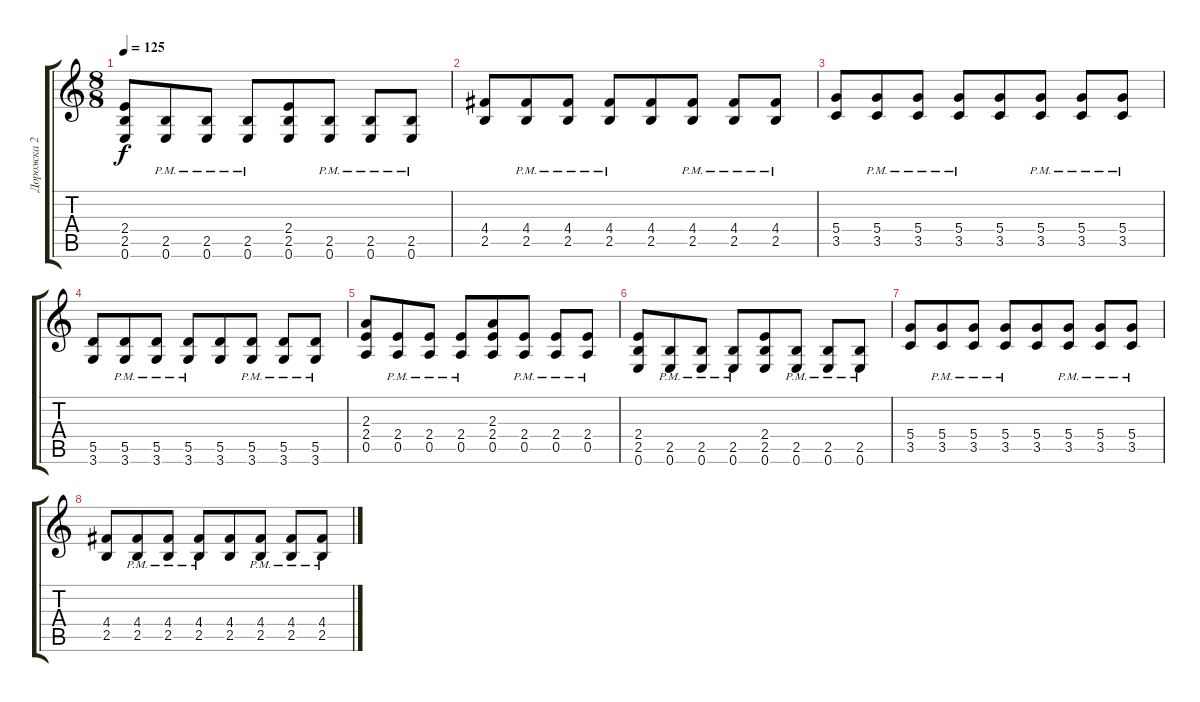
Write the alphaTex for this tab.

\track ("Дорожка 2" "Дорожка 2") {instrument acousticguitarnylon}
\staff {score tabs}
\tuning (E4 B3 G3 D3 A2 E2) {hide}
\ts (8 8)
\tempo 125
\clef g2
\ks c
(2.4 2.5 0.6).8{dy f} (2.5{pm} 0.6{pm}).8 (2.5{pm} 0.6{pm}).8 (2.5{pm} 0.6{pm}).8 (2.4 2.5 0.6).8 (2.5{pm} 0.6{pm}).8 (2.5{pm} 0.6{pm}).8 (2.5{pm} 0.6{pm}).8 |
(4.4 2.5).8 (4.4{pm} 2.5{pm}).8 (4.4{pm} 2.5{pm}).8 (4.4{pm} 2.5{pm}).8 (4.4 2.5).8 (4.4{pm} 2.5{pm}).8 (4.4{pm} 2.5{pm}).8 (4.4{pm} 2.5{pm}).8 |
(5.4 3.5).8 (5.4{pm} 3.5{pm}).8 (5.4{pm} 3.5{pm}).8 (5.4{pm} 3.5{pm}).8 (5.4 3.5).8 (5.4{pm} 3.5{pm}).8 (5.4{pm} 3.5{pm}).8 (5.4{pm} 3.5{pm}).8 |
(5.5 3.6).8 (5.5{pm} 3.6{pm}).8 (5.5{pm} 3.6{pm}).8 (5.5{pm} 3.6{pm}).8 (5.5 3.6).8 (5.5{pm} 3.6{pm}).8 (5.5{pm} 3.6{pm}).8 (5.5{pm} 3.6{pm}).8 |
(2.3 2.4 0.5).8 (2.4{pm} 0.5{pm}).8 (2.4{pm} 0.5{pm}).8 (2.4{pm} 0.5{pm}).8 (2.3 2.4 0.5).8 (2.4{pm} 0.5{pm}).8 (2.4{pm} 0.5{pm}).8 (2.4{pm} 0.5{pm}).8 |
(2.4 2.5 0.6).8 (2.5{pm} 0.6{pm}).8 (2.5{pm} 0.6{pm}).8 (2.5{pm} 0.6{pm}).8 (2.4 2.5 0.6).8 (2.5{pm} 0.6{pm}).8 (2.5{pm} 0.6{pm}).8 (2.5{pm} 0.6{pm}).8 |
(5.4 3.5).8 (5.4{pm} 3.5{pm}).8 (5.4{pm} 3.5{pm}).8 (5.4{pm} 3.5{pm}).8 (5.4 3.5).8 (5.4{pm} 3.5{pm}).8 (5.4{pm} 3.5{pm}).8 (5.4{pm} 3.5{pm}).8 |
(4.4 2.5).8 (4.4{pm} 2.5{pm}).8 (4.4{pm} 2.5{pm}).8 (4.4{pm} 2.5{pm}).8 (4.4 2.5).8 (4.4{pm} 2.5{pm}).8 (4.4{pm} 2.5{pm}).8 (4.4{pm} 2.5{pm}).8
